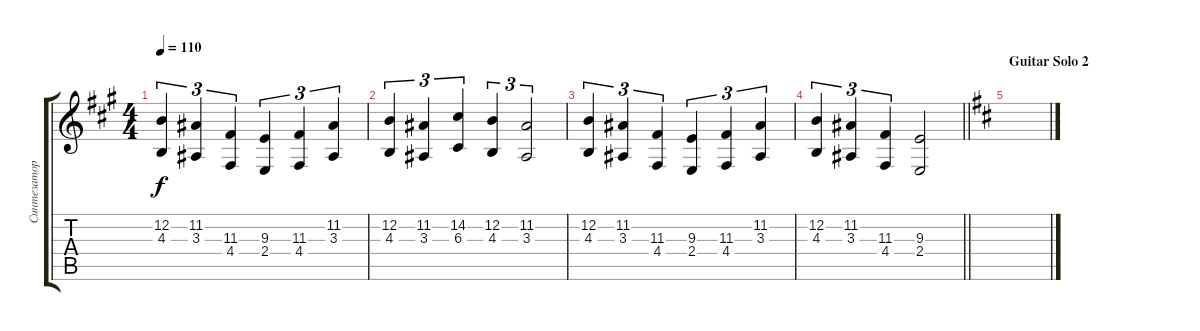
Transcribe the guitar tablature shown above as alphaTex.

\track ("Синтезатор" "Синтезатор") {instrument brasssection}
\staff {score tabs}
\tuning (E4 B3 G3 D3 A2 E2) {hide}
\ts (4 4)
\tempo 110
\clef g2
\ks f#minor
(12.2 4.3).4{tu (3 2) dy f} (11.2 3.3).4{tu (3 2)} (11.3 4.4).4{tu (3 2)} (9.3 2.4).4{tu (3 2)} (11.3 4.4).4{tu (3 2)} (11.2 3.3).4{tu (3 2)} |
(12.2 4.3).4{tu (3 2)} (11.2 3.3).4{tu (3 2)} (14.2 6.3).4{tu (3 2)} (12.2 4.3).4{tu (3 2)} (11.2 3.3).2{tu (3 2)} |
(12.2 4.3).4{tu (3 2)} (11.2 3.3).4{tu (3 2)} (11.3 4.4).4{tu (3 2)} (9.3 2.4).4{tu (3 2)} (11.3 4.4).4{tu (3 2)} (11.2 3.3).4{tu (3 2)} |
\barLineRight lightlight
(12.2 4.3).4{tu (3 2)} (11.2 3.3).4{tu (3 2)} (11.3 4.4).4{tu (3 2)} (9.3 2.4).2 |
\section ("" "Guitar Solo 2")
\ks bminor
